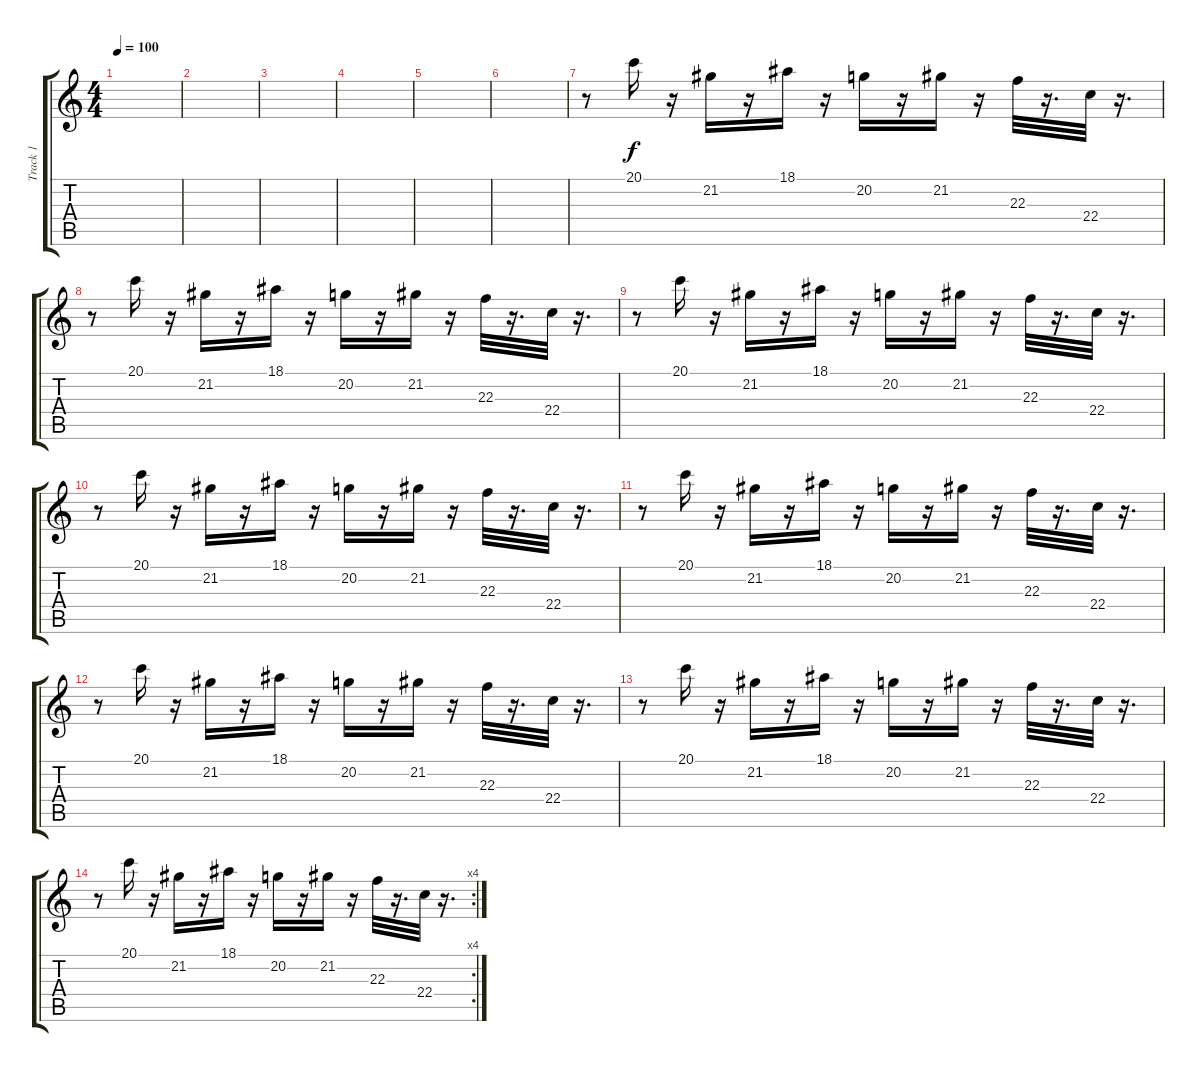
\track ("Track 1" "Track 1") {instrument lead2sawtooth}
\staff {score tabs}
\tuning (E4 B3 G3 D3 A2 E2) {hide}
\ts (4 4)
\tempo 100
\clef g2
\ks c
|
|
|
|
|
|
r.8 20.1.16 r.16 21.2.16 r.16 18.1.16 r.16 20.2.16 r.16 21.2.16 r.16 22.3.32 r.16{d} 22.4.32 r.16{d} |
r.8 20.1.16 r.16 21.2.16 r.16 18.1.16 r.16 20.2.16 r.16 21.2.16 r.16 22.3.32 r.16{d} 22.4.32 r.16{d} |
r.8 20.1.16 r.16 21.2.16 r.16 18.1.16 r.16 20.2.16 r.16 21.2.16 r.16 22.3.32 r.16{d} 22.4.32 r.16{d} |
r.8 20.1.16 r.16 21.2.16 r.16 18.1.16 r.16 20.2.16 r.16 21.2.16 r.16 22.3.32 r.16{d} 22.4.32 r.16{d} |
r.8 20.1.16 r.16 21.2.16 r.16 18.1.16 r.16 20.2.16 r.16 21.2.16 r.16 22.3.32 r.16{d} 22.4.32 r.16{d} |
r.8 20.1.16 r.16 21.2.16 r.16 18.1.16 r.16 20.2.16 r.16 21.2.16 r.16 22.3.32 r.16{d} 22.4.32 r.16{d} |
r.8 20.1.16 r.16 21.2.16 r.16 18.1.16 r.16 20.2.16 r.16 21.2.16 r.16 22.3.32 r.16{d} 22.4.32 r.16{d} |
\rc 4
r.8 20.1.16 r.16 21.2.16 r.16 18.1.16 r.16 20.2.16 r.16 21.2.16 r.16 22.3.32 r.16{d} 22.4.32 r.16{d}
